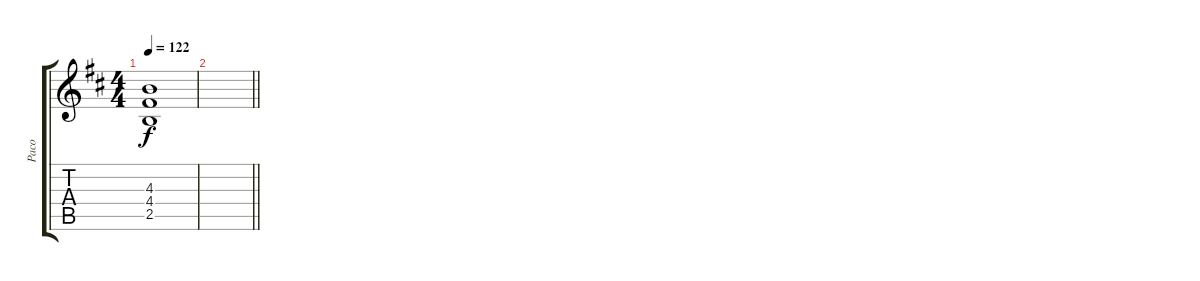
\track ("Paco" "Paco") {instrument distortionguitar}
\staff {score tabs}
\tuning (E4 B3 G3 D3 A2 E2) {hide}
\ts (4 4)
\tempo 122
\clef g2
\ks d
(4.3{t} 4.4{t} 2.5{t}).1{dy f} |
\barLineRight lightlight
